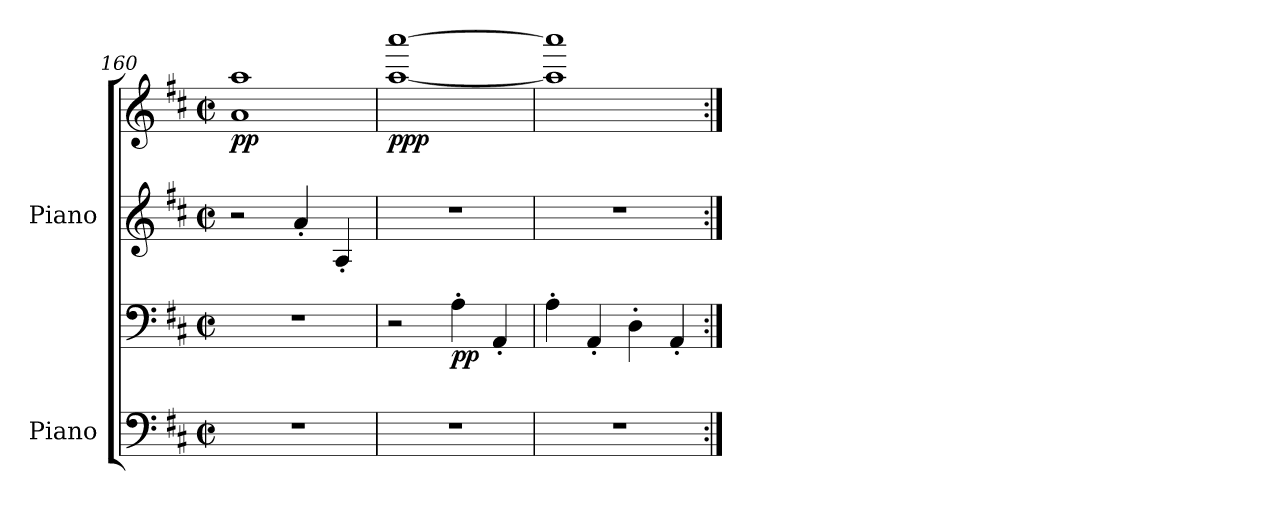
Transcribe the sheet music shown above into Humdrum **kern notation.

**kern	**kern	**dynam	**kern	**kern	**dynam
*part2	*part2	*part2	*part1	*part1	*part1
*staff4	*staff3	*staff3/4	*staff2	*staff1	*staff1/2
*I"Piano	*	*	*I"Piano	*	*
*I'Pno.	*	*	*I'Pno.	*	*
*clefF4	*clefF4	*	*clefG2	*clefG2	*
*k[f#c#]	*k[f#c#]	*	*k[f#c#]	*k[f#c#]	*
*M2/2	*M2/2	*	*M2/2	*M2/2	*
*met(c|)	*met(c|)	*	*met(c|)	*met(c|)	*
=160	=160	=160	=160	=160	=160
!	!	!	!	!	!LO:DY:b
1r	1r	.	2r	1a 1aa	pp
.	.	.	4a'/	.	.
.	.	.	4A'/	.	.
=161	=161	=161	=161	=161	=161
!	!	!	!	!	!LO:DY:b
1r	2r	.	1r	[1aa [1aaa	ppp
!	!	!LO:DY:b	!	!	!
.	4A'\	pp	.	.	.
.	4AA'/	.	.	.	.
=162	=162	=162	=162	=162	=162
1r	4A'\	.	1r	1aa] 1aaa]	.
.	4AA'/	.	.	.	.
.	4D'\	.	.	.	.
.	4AA'/	.	.	.	.
=:|!	=:|!	=:|!	=:|!	=:|!	=:|!
*-	*-	*-	*-	*-	*-
